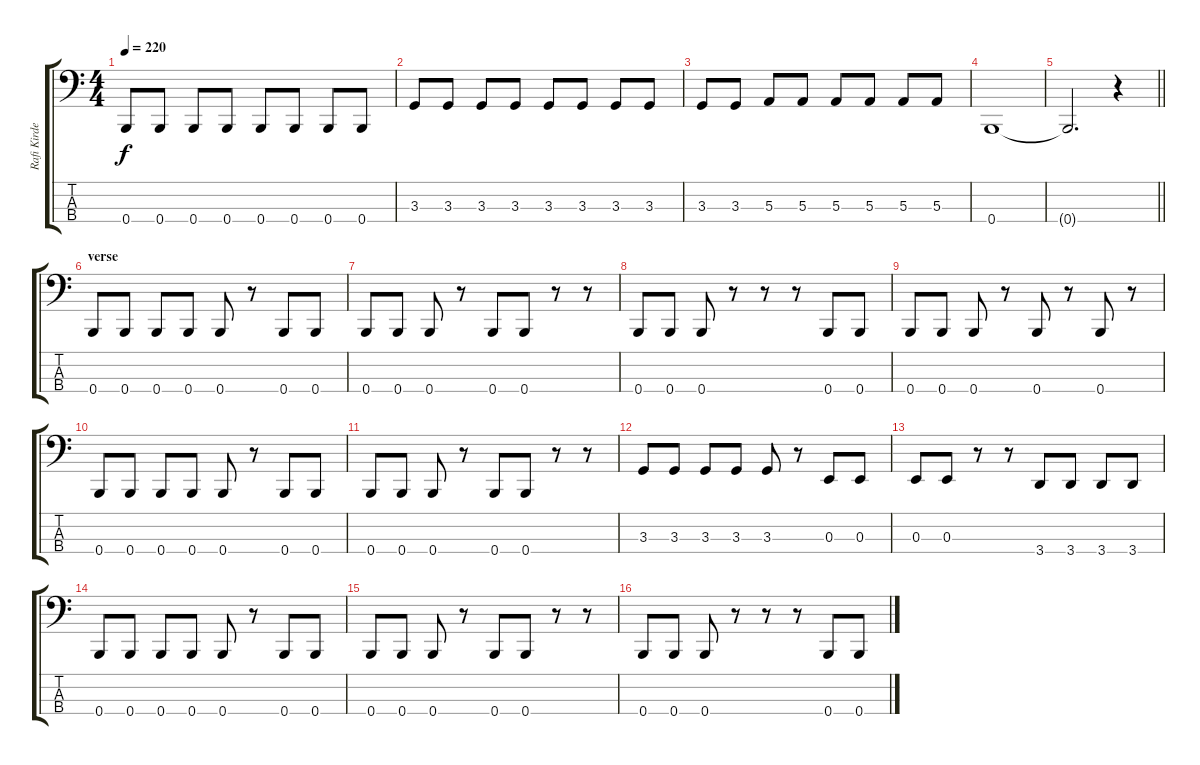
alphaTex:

\track ("Rafi Kirder" "Rafi Kirde") {instrument electricbasspick}
\staff {score tabs}
\tuning (D2 A1 E1 B0) {hide}
\ts (4 4)
\tempo 220
\clef f4
\ks c
0.4.8{dy f} 0.4.8 0.4.8 0.4.8 0.4.8 0.4.8 0.4.8 0.4.8 |
3.3.8 3.3.8 3.3.8 3.3.8 3.3.8 3.3.8 3.3.8 3.3.8 |
3.3.8 3.3.8 5.3.8 5.3.8 5.3.8 5.3.8 5.3.8 5.3.8 |
0.4.1 |
\barLineRight lightlight
0.4{t}.2{d} r.4 |
\section ("" "verse")
0.4.8 0.4.8 0.4.8 0.4.8 0.4.8 r.8 0.4.8 0.4.8 |
0.4.8 0.4.8 0.4.8 r.8 0.4.8 0.4.8 r.8 r.8 |
0.4.8 0.4.8 0.4.8 r.8 r.8 r.8 0.4.8 0.4.8 |
0.4.8 0.4.8 0.4.8 r.8 0.4.8 r.8 0.4.8 r.8 |
0.4.8 0.4.8 0.4.8 0.4.8 0.4.8 r.8 0.4.8 0.4.8 |
0.4.8 0.4.8 0.4.8 r.8 0.4.8 0.4.8 r.8 r.8 |
3.3.8 3.3.8 3.3.8 3.3.8 3.3.8 r.8 0.3.8 0.3.8 |
0.3.8 0.3.8 r.8 r.8 3.4.8 3.4.8 3.4.8 3.4.8 |
0.4.8 0.4.8 0.4.8 0.4.8 0.4.8 r.8 0.4.8 0.4.8 |
0.4.8 0.4.8 0.4.8 r.8 0.4.8 0.4.8 r.8 r.8 |
0.4.8 0.4.8 0.4.8 r.8 r.8 r.8 0.4.8 0.4.8
